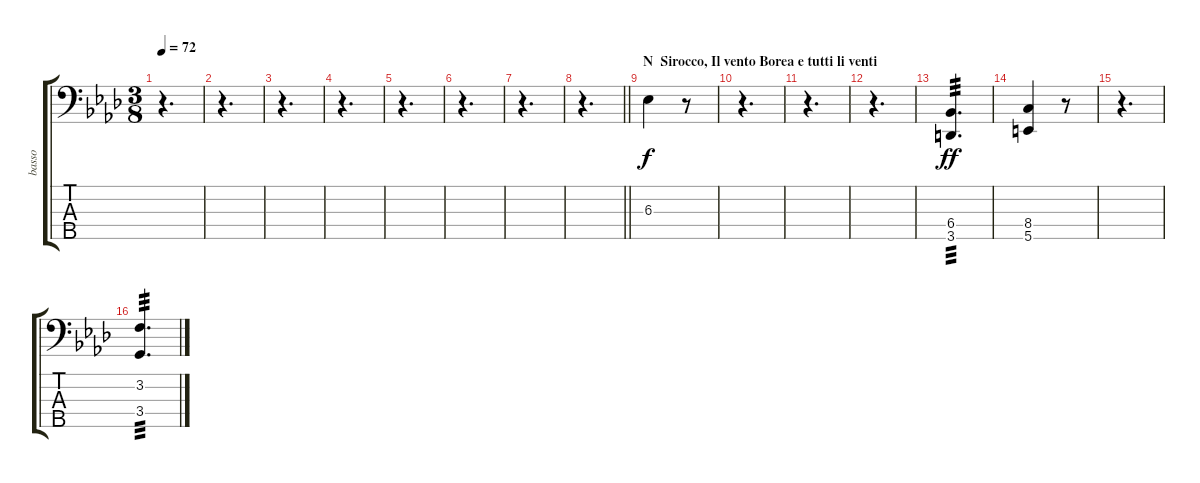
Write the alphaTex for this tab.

\track ("basso" "basso") {instrument electricbassfinger}
\staff {score tabs}
\tuning (G2 D2 A1 E1 B0) {hide}
\ts (3 8)
\tempo 72
\clef f4
\ks fminor
r.4{d dy ff} |
r.4{d} |
r.4{d} |
r.4{d} |
r.4{d} |
r.4{d} |
r.4{d} |
\barLineRight lightlight
r.4{d} |
\section ("" "N  Sirocco, Il vento Borea e tutti li venti")
6.3.4{dy f} r.8 |
r.4{d} |
r.4{d} |
r.4{d} |
(6.4 3.5).4{d tp 3 dy ff} |
(8.4 5.5).4 r.8 |
r.4{d} |
(3.2 3.4).4{d tp 3}
